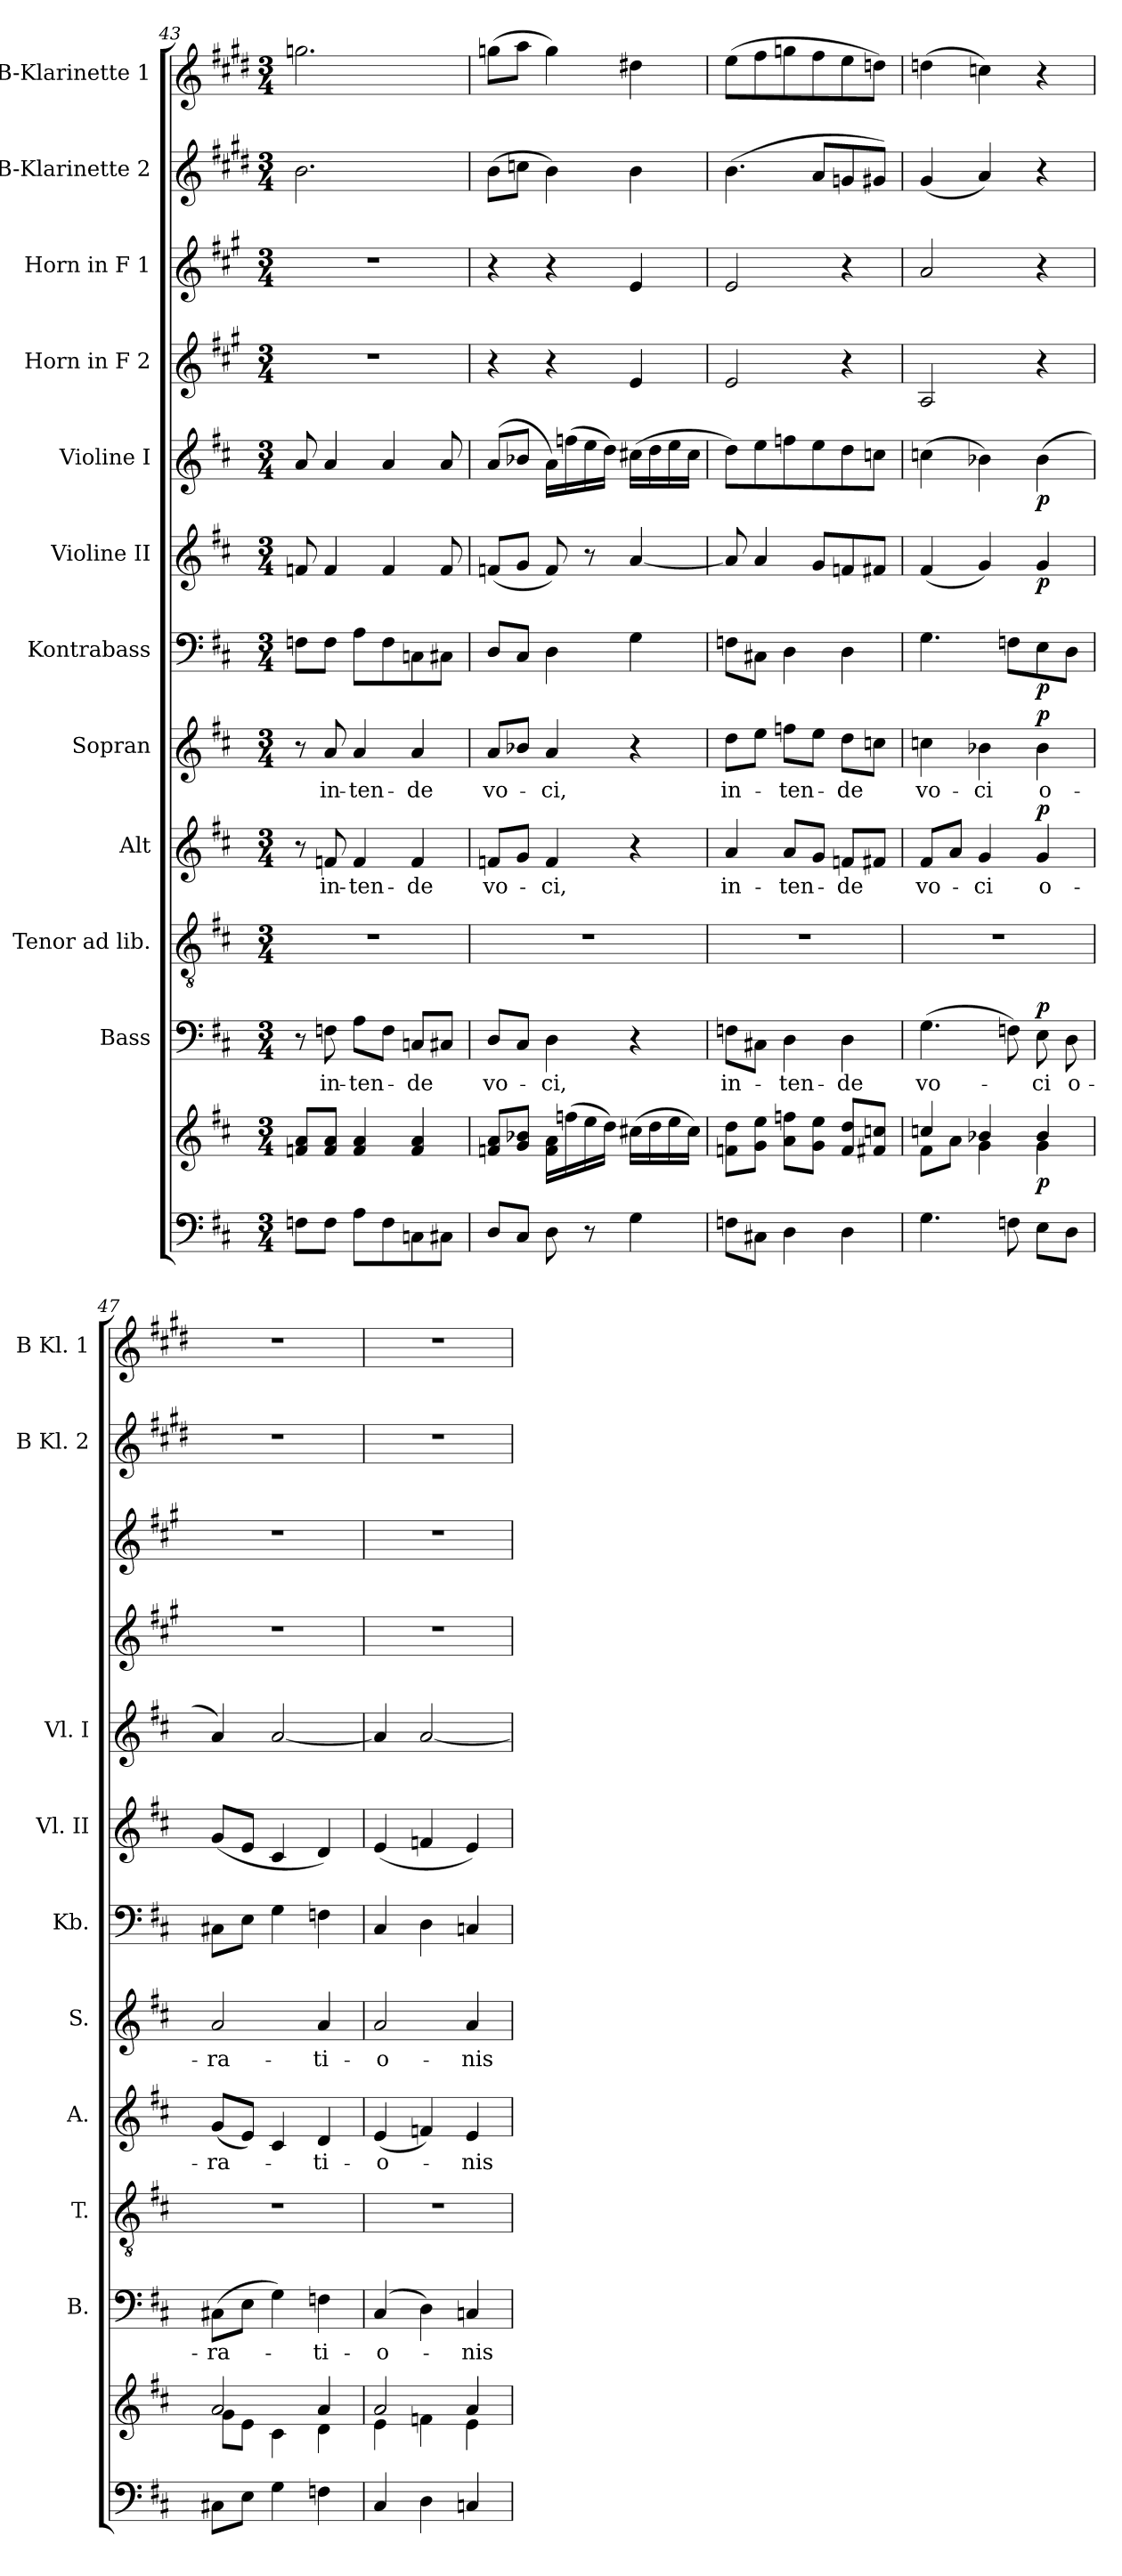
**kern	**kern	**dynam	**kern	**text	**dynam	**kern	**kern	**text	**dynam	**kern	**text	**dynam	**kern	**dynam	**kern	**dynam	**kern	**dynam	**kern	**kern	**kern	**kern
*part12	*part12	*part12	*part11	*part11	*part11	*part10	*part9	*part9	*part9	*part8	*part8	*part8	*part7	*part7	*part6	*part6	*part5	*part5	*part4	*part3	*part2	*part1
*staff13	*staff12	*staff12/13	*staff11	*staff11	*staff11	*staff10	*staff9	*staff9	*staff9	*staff8	*staff8	*staff8	*staff7	*staff7	*staff6	*staff6	*staff5	*staff5	*staff4	*staff3	*staff2	*staff1
*	*	*	*I"Bass	*	*	*I"Tenor ad lib.	*I"Alt	*	*	*I"Sopran	*	*	*I"Kontrabass	*	*I"Violine II	*	*I"Violine I	*	*I"Horn in F 2	*I"Horn in F 1	*I"B-Klarinette 2	*I"B-Klarinette 1
*	*	*	*I'B.	*	*	*I'T.	*I'A.	*	*	*I'S.	*	*	*I'Kb.	*	*I'Vl. II	*	*I'Vl. I	*	*	*	*I'B Kl. 2	*I'B Kl. 1
*clefF4	*clefG2	*	*clefF4	*	*	*clefGv2	*clefG2	*	*	*clefG2	*	*	*clefF4	*	*clefG2	*	*clefG2	*	*clefG2	*clefG2	*clefG2	*clefG2
*	*	*	*	*	*	*	*	*	*	*	*	*	*ITrd7c12	*	*	*	*	*	*ITrd4c7	*ITrd4c7	*ITrd1c2	*ITrd1c2
*k[f#c#]	*k[f#c#]	*	*k[f#c#]	*	*	*k[f#c#]	*k[f#c#]	*	*	*k[f#c#]	*	*	*k[f#c#]	*	*k[f#c#]	*	*k[f#c#]	*	*k[f#c#]	*k[f#c#]	*k[f#c#]	*k[f#c#]
*D:	*D:	*	*D:	*	*	*D:	*D:	*	*	*D:	*	*	*D:	*	*D:	*	*D:	*	*D:	*D:	*D:	*D:
*M3/4	*M3/4	*	*M3/4	*	*	*M3/4	*M3/4	*	*	*M3/4	*	*	*M3/4	*	*M3/4	*	*M3/4	*	*M3/4	*M3/4	*M3/4	*M3/4
=43	=43	=43	=43	=43	=43	=43	=43	=43	=43	=43	=43	=43	=43	=43	=43	=43	=43	=43	=43	=43	=43	=43
8Fn\L	8fn/ 8a/L	.	8r	.	.	2.r	8r	.	.	8r	.	.	8FFn\L	.	8fn/	.	8a/	.	2.r	2.r	2.a\	2.ffn\
!	!	!	!	!LO:LY:b	!	!	!	!LO:LY:b	!	!	!LO:LY:b	!	!	!	!	!	!	!	!	!	!	!
8F\J	8f/ 8a/J	.	8Fn\	in-	.	.	8fn/	in-	.	8a/	in-	.	8FF\J	.	4f/	.	4a/	.	.	.	.	.
!	!	!	!	!LO:LY:b	!	!	!	!LO:LY:b	!	!	!LO:LY:b	!	!	!	!	!	!	!	!	!	!	!
8A\L	4f/ 4a/	.	8A\L	-ten-	.	.	4f/	-ten-	.	4a/	-ten-	.	8AA\L	.	.	.	.	.	.	.	.	.
8F\	.	.	8F\J	.	.	.	.	.	.	.	.	.	8FF\	.	4f/	.	4a/	.	.	.	.	.
!	!	!	!	!LO:LY:b	!	!	!	!LO:LY:b	!	!	!LO:LY:b	!	!	!	!	!	!	!	!	!	!	!
8Cn\	4f/ 4a/	.	8Cn/L	-de	.	.	4f/	-de	.	4a/	-de	.	8CCn\	.	.	.	.	.	.	.	.	.
8C#X\J	.	.	8C#X/J	.	.	.	.	.	.	.	.	.	8CC#X\J	.	8f/	.	8a/	.	.	.	.	.
=44	=44	=44	=44	=44	=44	=44	=44	=44	=44	=44	=44	=44	=44	=44	=44	=44	=44	=44	=44	=44	=44	=44
!	!	!	!	!LO:LY:b	!	!	!	!LO:LY:b	!	!	!LO:LY:b	!	!	!	!	!	!	!	!	!	!	!
8D/L	8fn/ 8a/L	.	8D/L	vo-	.	2.r	8fn/L	vo-	.	8a/L	vo-	.	8DD/L	.	(<8fn/L	.	(>8a/L	.	4r	4r	(>8a\L	(>8ffn\L
8C#/J	8g/ 8b-X/J	.	8C#/J	.	.	.	8g/J	.	.	8b-X/J	.	.	8CC#/J	.	8g/J	.	8b-X/J	.	.	.	8b-X\J	8gg\J
!	!	!	!	!LO:LY:b	!	!	!	!LO:LY:b	!	!	!LO:LY:b	!	!	!	!	!	!	!	!	!	!	!
8D\	16f\ 16a\LL	.	4D\	-ci,	.	.	4f/	-ci,	.	4a/	-ci,	.	4DD\	.	8f/)	.	16a\LL)	.	4r	4r	4a\)	4ff\)
.	(>16ffn\	.	.	.	.	.	.	.	.	.	.	.	.	.	.	.	(>16ffn\	.	.	.	.	.
8r	16ee\	.	.	.	.	.	.	.	.	.	.	.	.	.	8r	.	16ee\	.	.	.	.	.
.	16dd\JJ)	.	.	.	.	.	.	.	.	.	.	.	.	.	.	.	16dd\JJ)	.	.	.	.	.
4G\	(>16cc#X\LL	.	4r	.	.	.	4r	.	.	4r	.	.	4GG\	.	[4a/	.	(>16cc#X\LL	.	4A/	4A/	4a\	4cc#X\
.	16dd\	.	.	.	.	.	.	.	.	.	.	.	.	.	.	.	16dd\	.	.	.	.	.
.	16ee\	.	.	.	.	.	.	.	.	.	.	.	.	.	.	.	16ee\	.	.	.	.	.
.	16cc#\JJ)	.	.	.	.	.	.	.	.	.	.	.	.	.	.	.	16cc#\JJ	.	.	.	.	.
=45	=45	=45	=45	=45	=45	=45	=45	=45	=45	=45	=45	=45	=45	=45	=45	=45	=45	=45	=45	=45	=45	=45
!	!	!	!	!LO:LY:b	!	!	!	!LO:LY:b	!	!	!LO:LY:b	!	!	!	!	!	!	!	!	!	!	!
8Fn\L	8fn\ 8dd\L	.	8Fn\L	in-	.	2.r	4a/	in-	.	8dd\L	in-	.	8FFn\L	.	8a/]	.	8dd\L)	.	2A/	2A/	(>4.a\	(>8dd\L
8C#X\J	8g\ 8ee\J	.	8C#X\J	.	.	.	.	.	.	8ee\J	.	.	8CC#X\J	.	4a/	.	8ee\	.	.	.	.	8ee\
!	!	!	!	!LO:LY:b	!	!	!	!LO:LY:b	!	!	!LO:LY:b	!	!	!	!	!	!	!	!	!	!	!
4D\	8a\ 8ffn\L	.	4D\	-ten-	.	.	8a/L	-ten-	.	8ffn\L	-ten-	.	4DD\	.	.	.	8ffn\	.	.	.	.	8ffn\
.	8g\ 8ee\J	.	.	.	.	.	8g/J	.	.	8ee\J	.	.	.	.	8g/L	.	8ee\	.	.	.	8g/L	8ee\
!	!	!	!	!LO:LY:b	!	!	!	!LO:LY:b	!	!	!LO:LY:b	!	!	!	!	!	!	!	!	!	!	!
4D\	8f/ 8dd/L	.	4D\	-de	.	.	8fn/L	-de	.	8dd\L	-de	.	4DD\	.	8fn/	.	8dd\	.	4r	4r	8fn/	8dd\
.	8f#X/ 8ccn/J	.	.	.	.	.	8f#X/J	.	.	8ccn\J	.	.	.	.	8f#X/J	.	8ccn\J	.	.	.	8f#X/J)	8ccn\J)
=46	=46	=46	=46	=46	=46	=46	=46	=46	=46	=46	=46	=46	=46	=46	=46	=46	=46	=46	=46	=46	=46	=46
*	*^	*	*	*	*	*	*	*	*	*	*	*	*	*	*	*	*	*	*	*	*	*
!	!	!	!	!	!LO:LY:b	!	!	!	!LO:LY:b	!	!	!LO:LY:b	!	!	!	!	!	!	!	!	!	!	!
4.G\	4ccn/	8f#\L	.	(>4.G\	vo-	.	2.r	8f#/L	vo-	.	4ccn\	vo-	.	4.GG\	.	(<4f#/	.	(>4ccn\	.	2D/	2d/	(<4f#/	(>4ccn\
.	.	8a\J	.	.	.	.	.	8a/J	.	.	.	.	.	.	.	.	.	.	.	.	.	.	.
!	!	!	!	!	!	!	!	!	!LO:LY:b	!	!	!LO:LY:b	!	!	!	!	!	!	!	!	!	!	!
.	4b-X/	4g\	.	.	.	.	.	4g/	-ci	.	4b-X\	-ci	.	.	.	4g/)	.	4b-X\)	.	.	.	4g/)	4b-X\)
8Fn\	.	.	.	8Fn\)	.	.	.	.	.	.	.	.	.	8FFn\L	.	.	.	.	.	.	.	.	.
!	!	!	!LO:DY:b	!	!LO:LY:b	!LO:DY:a	!	!	!LO:LY:b	!LO:DY:a	!	!LO:LY:b	!LO:DY:a	!	!LO:DY:b	!	!LO:DY:b	!	!LO:DY:b	!	!	!	!
8E\L	4b-/	4g\	p	8E\	-ci	p	.	4g/	o-	p	4b-\	o-	p	8EE\	p	4g/	p	(>4b-\	p	4r	4r	4r	4r
!	!	!	!	!	!LO:LY:b	!	!	!	!	!	!	!	!	!	!	!	!	!	!	!	!	!	!
8D\J	.	.	.	8D\	o-	.	.	.	.	.	.	.	.	8DD\J	.	.	.	.	.	.	.	.	.
!!LO:PB:g=z
=47	=47	=47	=47	=47	=47	=47	=47	=47	=47	=47	=47	=47	=47	=47	=47	=47	=47	=47	=47	=47	=47	=47	=47
!	!	!	!	!	!LO:LY:b	!	!	!	!LO:LY:b	!	!	!LO:LY:b	!	!	!	!	!	!	!	!	!	!	!
8C#X\L	2a/	8g\L	.	(>8C#X\L	-ra-	.	2.r	(<8g/L	-ra-	.	2a/	-ra-	.	8CC#X\L	.	(<8g/L	.	4a/)	.	2.r	2.r	2.r	2.r
8E\J	.	8e\J	.	8E\J	.	.	.	8e/J)	.	.	.	.	.	8EE\J	.	8e/J	.	.	.	.	.	.	.
4G\	.	4c#\	.	4G\)	.	.	.	4c#/	.	.	.	.	.	4GG\	.	4c#/	.	[2a/	.	.	.	.	.
!	!	!	!	!	!LO:LY:b	!	!	!	!LO:LY:b	!	!	!LO:LY:b	!	!	!	!	!	!	!	!	!	!	!
4Fn\	4a/	4d\	.	4Fn\	-ti-	.	.	4d/	-ti-	.	4a/	-ti-	.	4FFn\	.	4d/)	.	.	.	.	.	.	.
=48	=48	=48	=48	=48	=48	=48	=48	=48	=48	=48	=48	=48	=48	=48	=48	=48	=48	=48	=48	=48	=48	=48	=48
!	!	!	!	!	!LO:LY:b	!	!	!	!LO:LY:b	!	!	!LO:LY:b	!	!	!	!	!	!	!	!	!	!	!
4C#/	2a/	4e\	.	(4C#/	-o-	.	2.r	(<4e/	-o-	.	2a/	-o-	.	4CC#/	.	(<4e/	.	4a/]	.	2.r	2.r	2.r	2.r
4D\	.	4fn\	.	4D\)	.	.	.	4fn/)	.	.	.	.	.	4DD\	.	4fn/	.	[2a/	.	.	.	.	.
!	!	!	!	!	!LO:LY:b	!	!	!	!LO:LY:b	!	!	!LO:LY:b	!	!	!	!	!	!	!	!	!	!	!
4Cn/	4a/	4e\	.	4Cn/	-nis	.	.	4e/	-nis	.	4a/	-nis	.	4CCn/	.	4e/)	.	.	.	.	.	.	.
*	*v	*v	*	*	*	*	*	*	*	*	*	*	*	*	*	*	*	*	*	*	*	*	*
=	=	=	=	=	=	=	=	=	=	=	=	=	=	=	=	=	=	=	=	=	=	=
*-	*-	*-	*-	*-	*-	*-	*-	*-	*-	*-	*-	*-	*-	*-	*-	*-	*-	*-	*-	*-	*-	*-
